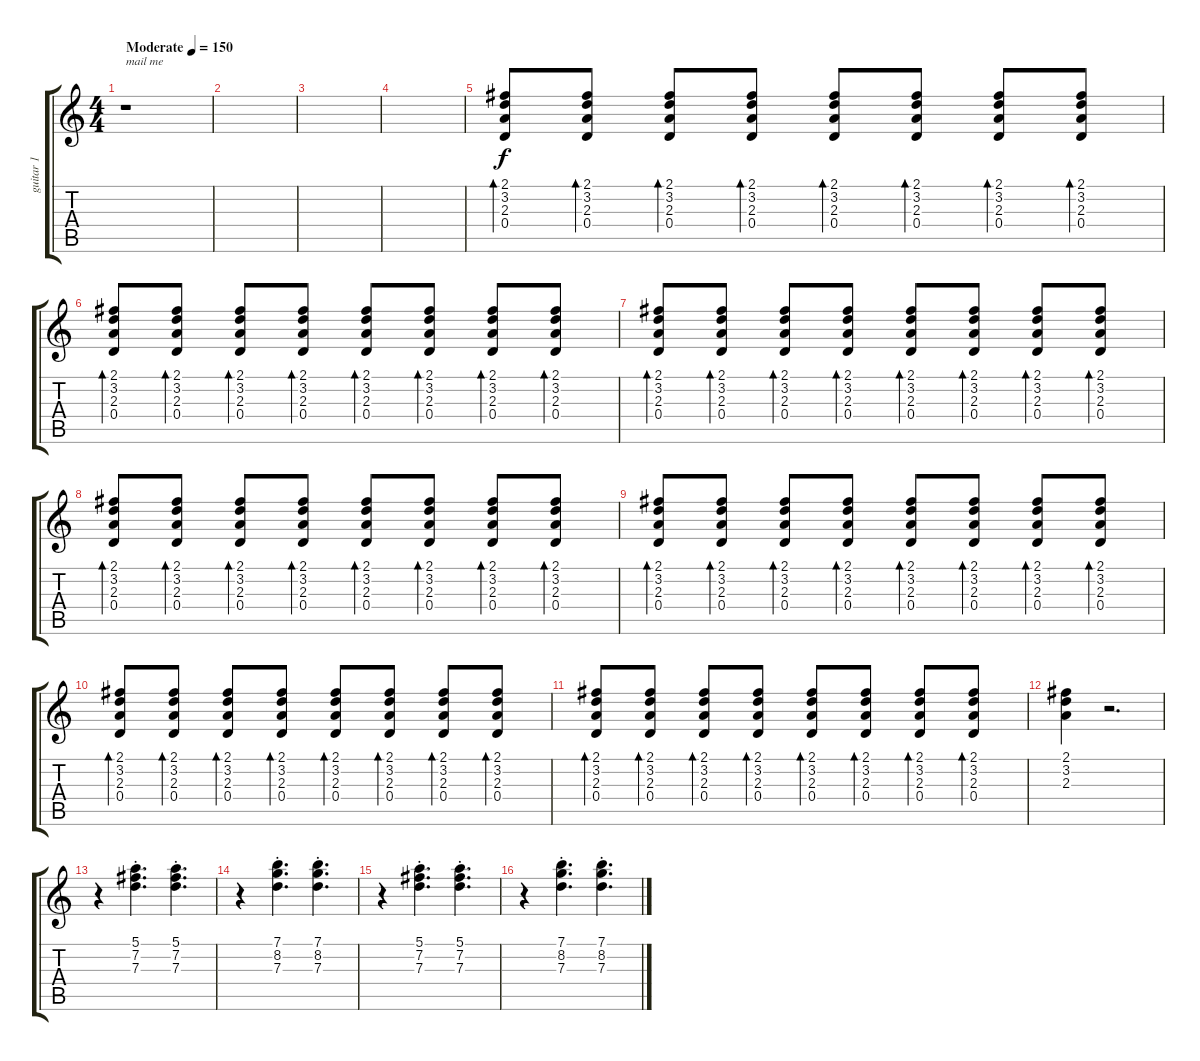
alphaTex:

\track ("guitar 1" "guitar 1") {instrument electricguitarclean}
\staff {score tabs}
\tuning (E4 B3 G3 D3 A2 E2) {hide}
\ts (4 4)
\tempo (150 "Moderate")
\clef g2
\ks c
r.1{txt "mail me" dy f instrument electricguitarclean} |
|
|
|
(2.1 3.2 2.3 0.4).8{bd 240} (2.1 3.2 2.3 0.4).8{bd 240} (2.1 3.2 2.3 0.4).8{bd 240} (2.1 3.2 2.3 0.4).8{bd 240} (2.1 3.2 2.3 0.4).8{bd 240} (2.1 3.2 2.3 0.4).8{bd 240} (2.1 3.2 2.3 0.4).8{bd 240} (2.1 3.2 2.3 0.4).8{bd 240} |
(2.1 3.2 2.3 0.4).8{bd 240} (2.1 3.2 2.3 0.4).8{bd 240} (2.1 3.2 2.3 0.4).8{bd 240} (2.1 3.2 2.3 0.4).8{bd 240} (2.1 3.2 2.3 0.4).8{bd 240} (2.1 3.2 2.3 0.4).8{bd 240} (2.1 3.2 2.3 0.4).8{bd 240} (2.1 3.2 2.3 0.4).8{bd 240} |
(2.1 3.2 2.3 0.4).8{bd 240} (2.1 3.2 2.3 0.4).8{bd 240} (2.1 3.2 2.3 0.4).8{bd 240} (2.1 3.2 2.3 0.4).8{bd 240} (2.1 3.2 2.3 0.4).8{bd 240} (2.1 3.2 2.3 0.4).8{bd 240} (2.1 3.2 2.3 0.4).8{bd 240} (2.1 3.2 2.3 0.4).8{bd 240} |
(2.1 3.2 2.3 0.4).8{bd 240} (2.1 3.2 2.3 0.4).8{bd 240} (2.1 3.2 2.3 0.4).8{bd 240} (2.1 3.2 2.3 0.4).8{bd 240} (2.1 3.2 2.3 0.4).8{bd 240} (2.1 3.2 2.3 0.4).8{bd 240} (2.1 3.2 2.3 0.4).8{bd 240} (2.1 3.2 2.3 0.4).8{bd 240} |
(2.1 3.2 2.3 0.4).8{bd 240} (2.1 3.2 2.3 0.4).8{bd 240} (2.1 3.2 2.3 0.4).8{bd 240} (2.1 3.2 2.3 0.4).8{bd 240} (2.1 3.2 2.3 0.4).8{bd 240} (2.1 3.2 2.3 0.4).8{bd 240} (2.1 3.2 2.3 0.4).8{bd 240} (2.1 3.2 2.3 0.4).8{bd 240} |
(2.1 3.2 2.3 0.4).8{bd 240} (2.1 3.2 2.3 0.4).8{bd 240} (2.1 3.2 2.3 0.4).8{bd 240} (2.1 3.2 2.3 0.4).8{bd 240} (2.1 3.2 2.3 0.4).8{bd 240} (2.1 3.2 2.3 0.4).8{bd 240} (2.1 3.2 2.3 0.4).8{bd 240} (2.1 3.2 2.3 0.4).8{bd 240} |
(2.1 3.2 2.3 0.4).8{bd 240} (2.1 3.2 2.3 0.4).8{bd 240} (2.1 3.2 2.3 0.4).8{bd 240} (2.1 3.2 2.3 0.4).8{bd 240} (2.1 3.2 2.3 0.4).8{bd 240} (2.1 3.2 2.3 0.4).8{bd 240} (2.1 3.2 2.3 0.4).8{bd 240} (2.1 3.2 2.3 0.4).8{bd 240} |
(2.1 3.2 2.3).4 r.2{d} |
r.4{volume 13 instrument electricguitarclean} (5.1{st} 7.2{st} 7.3{st}).4{d} (5.1{st} 7.2{st} 7.3{st}).4{d} |
r.4 (7.1{st} 8.2{st} 7.3{st}).4{d} (7.1{st} 8.2{st} 7.3{st}).4{d} |
r.4 (5.1{st} 7.2{st} 7.3{st}).4{d} (5.1{st} 7.2{st} 7.3{st}).4{d} |
r.4 (7.1{st} 8.2{st} 7.3{st}).4{d} (7.1{st} 8.2{st} 7.3{st}).4{d}
